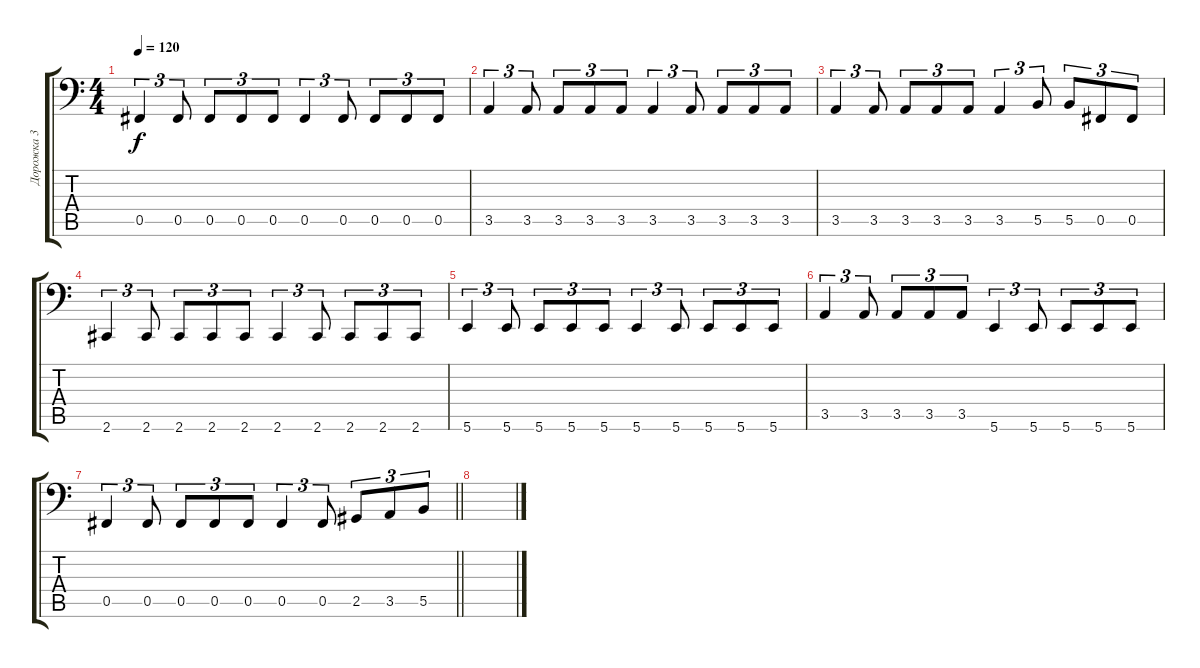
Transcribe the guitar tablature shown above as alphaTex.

\track ("Дорожка 3" "Дорожка 3") {instrument electricbassfinger}
\staff {score tabs}
\tuning (Db3 Ab2 E2 B1 Gb1 B0) {hide}
\ts (4 4)
\tempo 120
\clef f4
\ks c
0.5.4{tu (3 2) dy f} 0.5.8{tu (3 2)} 0.5.8{tu (3 2)} 0.5.8{tu (3 2)} 0.5.8{tu (3 2)} 0.5.4{tu (3 2)} 0.5.8{tu (3 2)} 0.5.8{tu (3 2)} 0.5.8{tu (3 2)} 0.5.8{tu (3 2)} |
3.5.4{tu (3 2)} 3.5.8{tu (3 2)} 3.5.8{tu (3 2)} 3.5.8{tu (3 2)} 3.5.8{tu (3 2)} 3.5.4{tu (3 2)} 3.5.8{tu (3 2)} 3.5.8{tu (3 2)} 3.5.8{tu (3 2)} 3.5.8{tu (3 2)} |
3.5.4{tu (3 2)} 3.5.8{tu (3 2)} 3.5.8{tu (3 2)} 3.5.8{tu (3 2)} 3.5.8{tu (3 2)} 3.5.4{tu (3 2)} 5.5.8{tu (3 2)} 5.5.8{tu (3 2)} 0.5.8{tu (3 2)} 0.5.8{tu (3 2)} |
2.6.4{tu (3 2)} 2.6.8{tu (3 2)} 2.6.8{tu (3 2)} 2.6.8{tu (3 2)} 2.6.8{tu (3 2)} 2.6.4{tu (3 2)} 2.6.8{tu (3 2)} 2.6.8{tu (3 2)} 2.6.8{tu (3 2)} 2.6.8{tu (3 2)} |
5.6.4{tu (3 2)} 5.6.8{tu (3 2)} 5.6.8{tu (3 2)} 5.6.8{tu (3 2)} 5.6.8{tu (3 2)} 5.6.4{tu (3 2)} 5.6.8{tu (3 2)} 5.6.8{tu (3 2)} 5.6.8{tu (3 2)} 5.6.8{tu (3 2)} |
3.5.4{tu (3 2)} 3.5.8{tu (3 2)} 3.5.8{tu (3 2)} 3.5.8{tu (3 2)} 3.5.8{tu (3 2)} 5.6.4{tu (3 2)} 5.6.8{tu (3 2)} 5.6.8{tu (3 2)} 5.6.8{tu (3 2)} 5.6.8{tu (3 2)} |
\barLineRight lightlight
0.5.4{tu (3 2)} 0.5.8{tu (3 2)} 0.5.8{tu (3 2)} 0.5.8{tu (3 2)} 0.5.8{tu (3 2)} 0.5.4{tu (3 2)} 0.5.8{tu (3 2)} 2.5.8{tu (3 2)} 3.5.8{tu (3 2)} 5.5.8{tu (3 2)} |
\section ("" " ")
